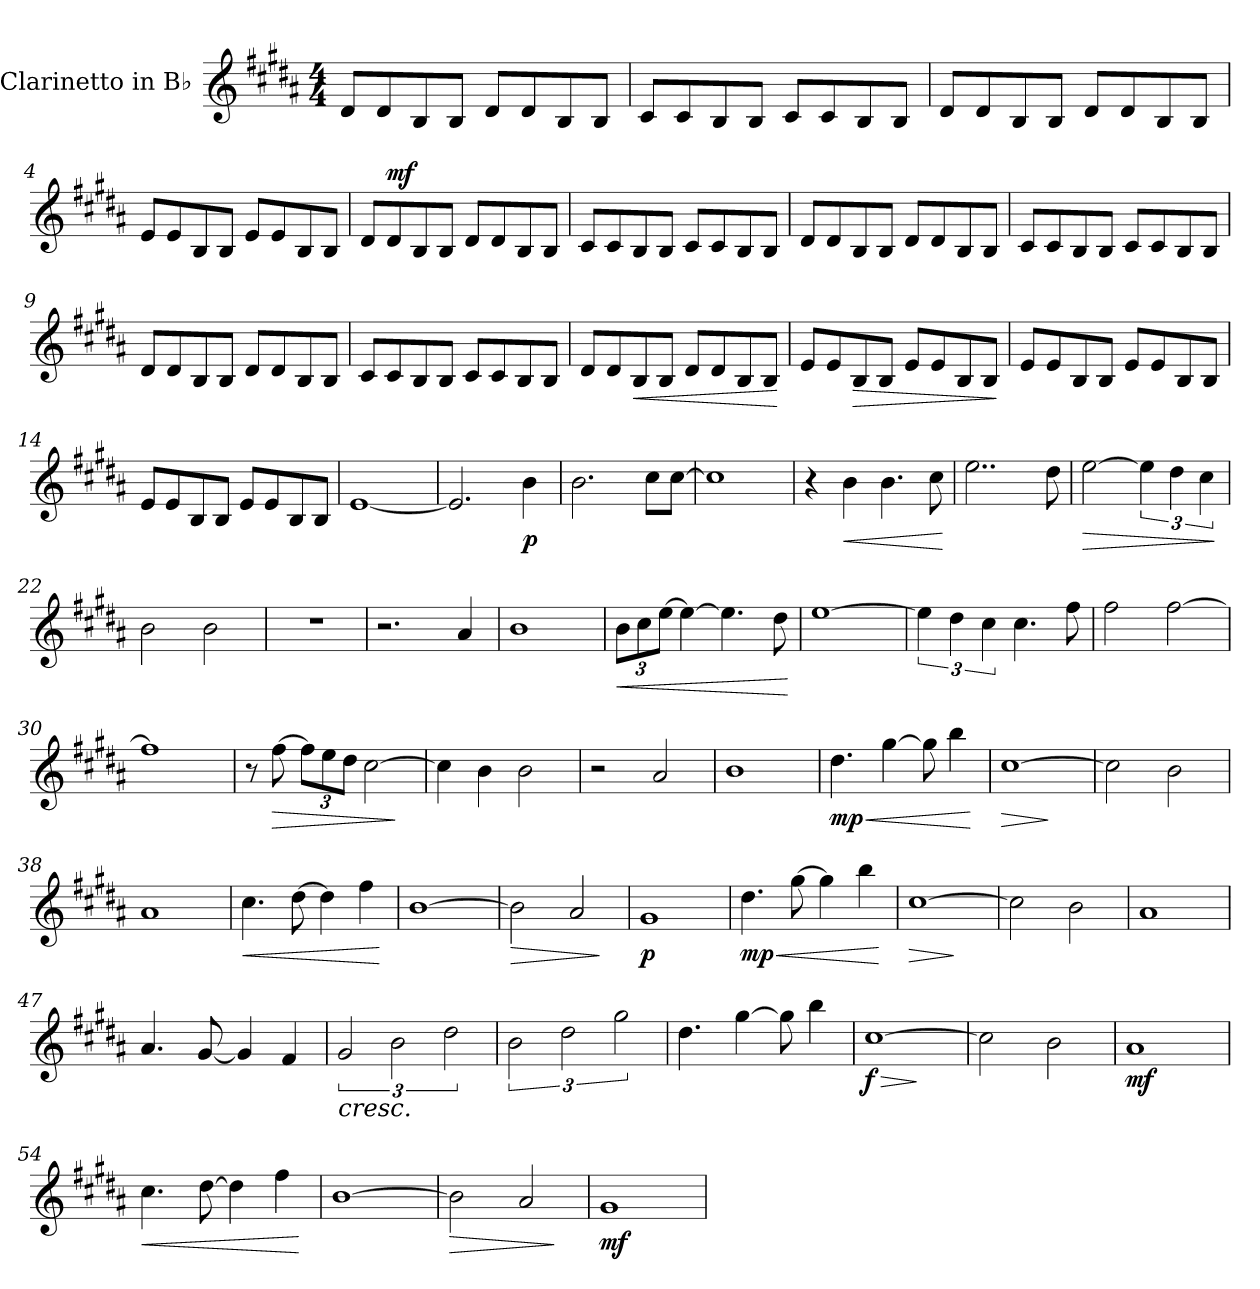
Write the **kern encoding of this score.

**kern	**dynam
*part1	*part1
*staff1	*staff1
*I"Clarinetto in B♭	*
*I'Cl. in B♭	*
*clefG2	*
*ITrd1c2	*
*k[f#c#g#]	*
*M4/4	*
*MM120	*
=1	=1
8c#/L	.
8c#/	.
8A/	.
8A/J	.
8c#/L	.
8c#/	.
8A/	.
8A/J	.
=2	=2
8B/L	.
8B/	.
8A/	.
8A/J	.
8B/L	.
8B/	.
8A/	.
8A/J	.
=3	=3
8c#/L	.
8c#/	.
8A/	.
8A/J	.
8c#/L	.
8c#/	.
8A/	.
8A/J	.
=4	=4
8d/L	.
8d/	.
8A/	.
8A/J	.
8d/L	.
8d/	.
8A/	.
8A/J	.
!!LO:LB:g=z
=5	=5
8c#/L	.
!	!LO:DY:a
8c#/	mf
8A/	.
8A/J	.
8c#/L	.
8c#/	.
8A/	.
8A/J	.
=6	=6
8B/L	.
8B/	.
8A/	.
8A/J	.
8B/L	.
8B/	.
8A/	.
8A/J	.
=7	=7
8c#/L	.
8c#/	.
8A/	.
8A/J	.
8c#/L	.
8c#/	.
8A/	.
8A/J	.
!!LO:LB:g=z
=8	=8
8B/L	.
8B/	.
8A/	.
8A/J	.
8B/L	.
8B/	.
8A/	.
8A/J	.
=9	=9
8c#/L	.
8c#/	.
8A/	.
8A/J	.
8c#/L	.
8c#/	.
8A/	.
8A/J	.
=10	=10
8B/L	.
8B/	.
8A/	.
8A/J	.
8B/L	.
8B/	.
8A/	.
8A/J	.
!!LO:LB:g=z
=11	=11
8c#/L	.
8c#/	.
!	!LO:HP:b
8A/	<
8A/J	.
8c#/L	.
8c#/	.
8A/	.
8A/J	.
.	[
=12	=12
8d/L	.
8d/	.
!	!LO:HP:b
8A/	>
8A/J	.
8d/L	.
8d/	.
8A/	.
8A/J	.
.	]
=13	=13
8d/L	.
8d/	.
8A/	.
8A/J	.
8d/L	.
8d/	.
8A/	.
8A/J	.
=14	=14
8d/L	.
8d/	.
8A/	.
8A/J	.
8d/L	.
8d/	.
8A/	.
8A/J	.
=15	=15
[1d	.
!!LO:LB:g=z
=16	=16
2.d/]	.
!	!LO:DY:b
4a\	p
=17	=17
2.a\	.
8b\L	.
[8b\J	.
=18	=18
1b]	.
=19	=19
4r	.
!	!LO:HP:b
4a\	<
4.a\	.
8b\	.
.	[
=20	=20
2..dd\	.
8cc#\	.
=21	=21
!	!LO:HP:b
[2dd\	>
6dd\]	.
6cc#\	.
6b\	.
.	]
=22	=22
2a\	.
2a\	.
=23	=23
1r	.
=24	=24
2.r	.
4g#/	.
=25	=25
1a	.
!!LO:LB:g=z
=26	=26
*Xbrackettup	*
!	!LO:HP:b
12a\L	<
12b\	.
[12dd\J	.
4dd\_	.
4.dd\]	.
8cc#\	.
.	[
=27	=27
[1dd	.
=28	=28
*brackettup	*
6dd\]	.
6cc#\	.
6b\	.
4.b\	.
8ee\	.
=29	=29
2ee\	.
[2ee\	.
=30	=30
1ee]	.
=31	=31
8r	.
!	!LO:HP:b
[8ee\	>
*Xbrackettup	*
12ee\L]	.
12dd\	.
12cc#\J	.
[2b\	.
.	]
=32	=32
4b\]	.
4a\	.
2a\	.
=33	=33
2r	.
2g#/	.
=34	=34
1a	.
!!LO:LB:g=z
=35	=35
!	!LO:HP:b
!	!LO:DY:n=1:b
4.cc#\	< mp
[4ff#\	.
8ff#\]	.
4aa\	.
.	[
=36	=36
!	!LO:HP:b
[1b	>
.	]
=37	=37
2b\]	.
2a\	.
=38	=38
1g#	.
=39	=39
!	!LO:HP:b
4.b\	<
[8cc#\	.
4cc#\]	.
4ee\	.
.	[
=40	=40
[1a	.
=41	=41
!	!LO:HP:b
2a\]	>
2g#/	.
.	]
=42	=42
!	!LO:DY:b
1f#	p
=43	=43
!	!LO:HP:b
!	!LO:DY:n=1:b
4.cc#\	< mp
[8ff#\	.
4ff#\]	.
4aa\	.
.	[
=44	=44
!	!LO:HP:b
[1b	>
.	]
=45	=45
2b\]	.
2a\	.
=46	=46
1g#	.
!!LO:LB:g=z
=47	=47
4.g#/	.
[8f#/	.
4f#/]	.
4e/	.
=48	=48
*brackettup	*
!LO:TX:b:i:t=cresc.	!
3f#/	.
3a\	.
3cc#\	.
=49	=49
3a\	.
3cc#\	.
3ff#\	.
=50	=50
4.cc#\	.
[4ff#\	.
8ff#\]	.
4aa\	.
=51	=51
!	!LO:HP:b
!	!LO:DY:n=1:b
[1b	> f
.	]
=52	=52
2b\]	.
2a\	.
=53	=53
!	!LO:DY:b
1g#	mf
=54	=54
!	!LO:HP:b
4.b\	<
[8cc#\	.
4cc#\]	.
4ee\	.
.	[
=55	=55
[1a	.
=56	=56
!	!LO:HP:b
2a\]	>
2g#/	.
.	]
=57	=57
!	!LO:DY:b
1f#	mf
=	=
*-	*-
